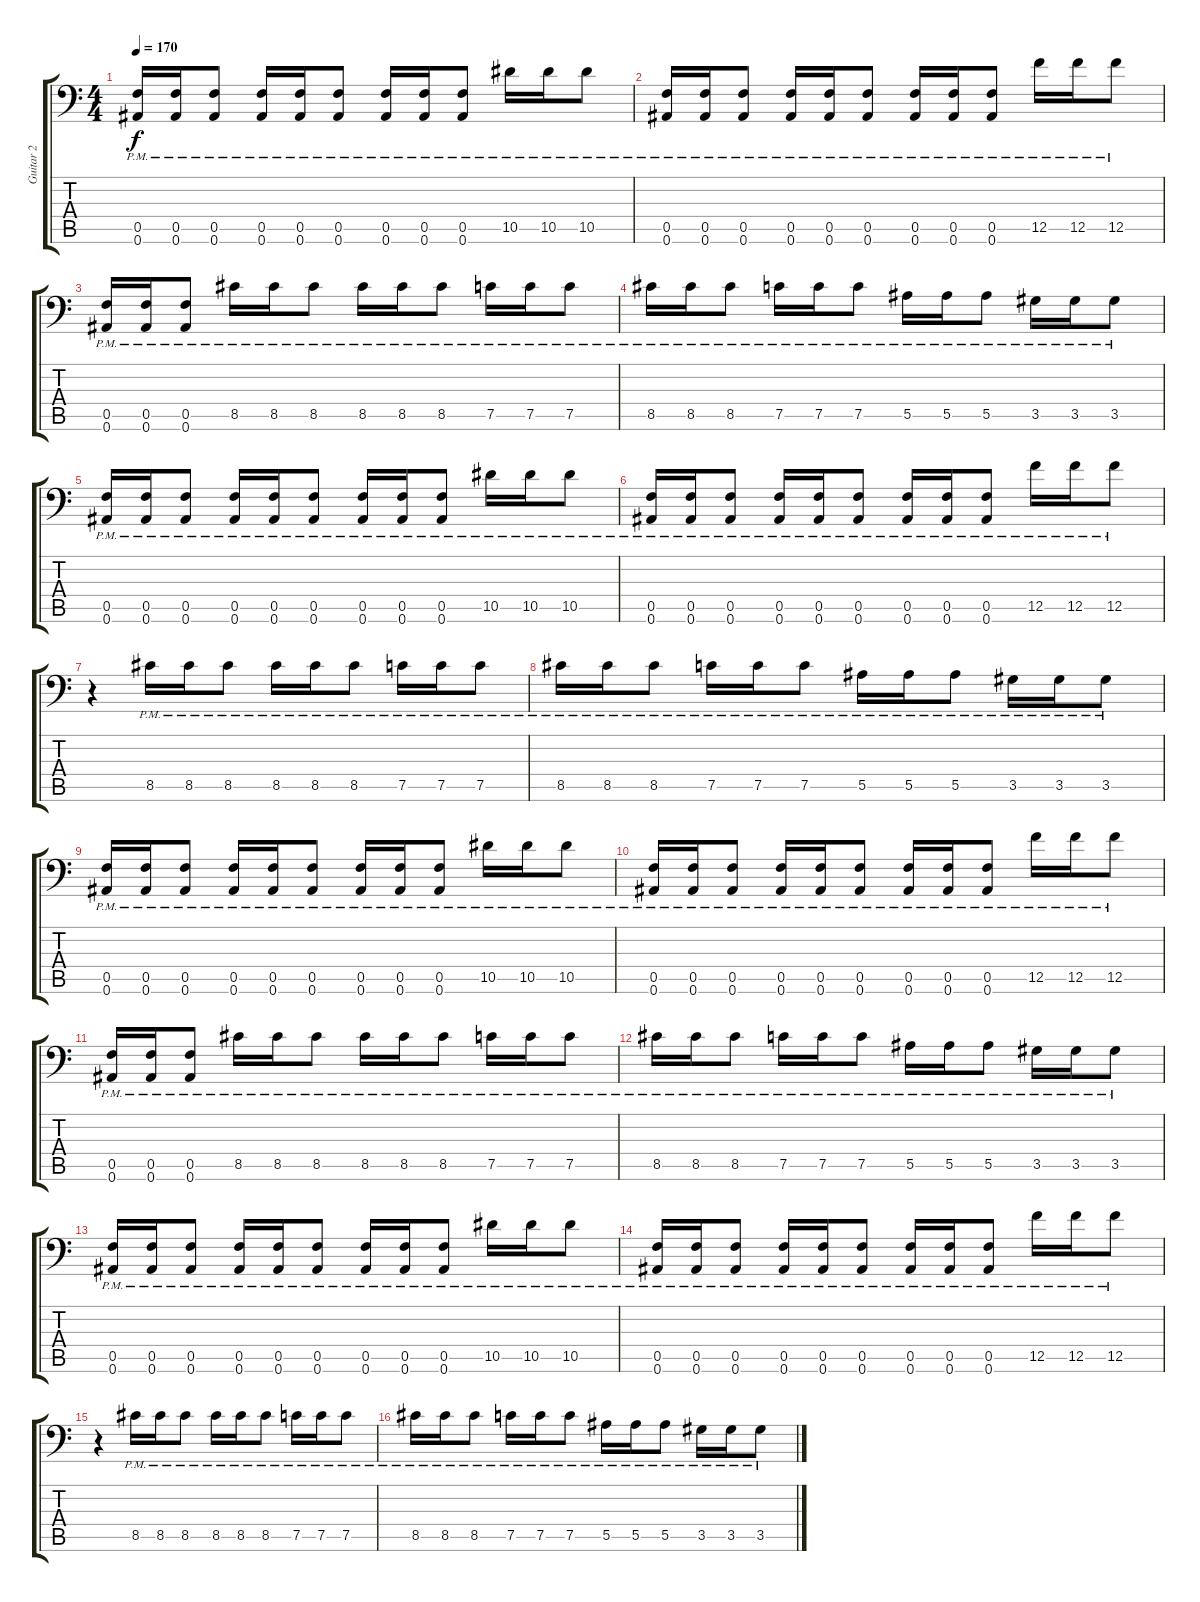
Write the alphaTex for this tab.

\track ("Guitar 2" "Guitar 2") {instrument distortionguitar}
\staff {score tabs}
\tuning (C4 G3 Eb3 Bb2 F2 Bb1) {hide}
\ts (4 4)
\tempo 170
\clef f4
\ks c
(0.5{pm} 0.6{pm}).16{dy f} (0.5{pm} 0.6{pm}).16 (0.5{pm} 0.6{pm}).8 (0.5{pm} 0.6{pm}).16 (0.5{pm} 0.6{pm}).16 (0.5{pm} 0.6{pm}).8 (0.5{pm} 0.6{pm}).16 (0.5{pm} 0.6{pm}).16 (0.5{pm} 0.6{pm}).8 10.5{pm}.16 10.5{pm}.16 10.5{pm}.8 |
(0.5{pm} 0.6{pm}).16 (0.5{pm} 0.6{pm}).16 (0.5{pm} 0.6{pm}).8 (0.5{pm} 0.6{pm}).16 (0.5{pm} 0.6{pm}).16 (0.5{pm} 0.6{pm}).8 (0.5{pm} 0.6{pm}).16 (0.5{pm} 0.6{pm}).16 (0.5{pm} 0.6{pm}).8 12.5{pm}.16 12.5{pm}.16 12.5{pm}.8 |
(0.5{pm} 0.6{pm}).16 (0.5{pm} 0.6{pm}).16 (0.5{pm} 0.6{pm}).8 8.5{pm}.16 8.5{pm}.16 8.5{pm}.8 8.5{pm}.16 8.5{pm}.16 8.5{pm}.8 7.5{pm}.16 7.5{pm}.16 7.5{pm}.8 |
8.5{pm}.16 8.5{pm}.16 8.5{pm}.8 7.5{pm}.16 7.5{pm}.16 7.5{pm}.8 5.5{pm}.16 5.5{pm}.16 5.5{pm}.8 3.5{pm}.16 3.5{pm}.16 3.5{pm}.8 |
(0.5{pm} 0.6{pm}).16 (0.5{pm} 0.6{pm}).16 (0.5{pm} 0.6{pm}).8 (0.5{pm} 0.6{pm}).16 (0.5{pm} 0.6{pm}).16 (0.5{pm} 0.6{pm}).8 (0.5{pm} 0.6{pm}).16 (0.5{pm} 0.6{pm}).16 (0.5{pm} 0.6{pm}).8 10.5{pm}.16 10.5{pm}.16 10.5{pm}.8 |
(0.5{pm} 0.6{pm}).16 (0.5{pm} 0.6{pm}).16 (0.5{pm} 0.6{pm}).8 (0.5{pm} 0.6{pm}).16 (0.5{pm} 0.6{pm}).16 (0.5{pm} 0.6{pm}).8 (0.5{pm} 0.6{pm}).16 (0.5{pm} 0.6{pm}).16 (0.5{pm} 0.6{pm}).8 12.5{pm}.16 12.5{pm}.16 12.5{pm}.8 |
r.4 8.5{pm}.16 8.5{pm}.16 8.5{pm}.8 8.5{pm}.16 8.5{pm}.16 8.5{pm}.8 7.5{pm}.16 7.5{pm}.16 7.5{pm}.8 |
8.5{pm}.16 8.5{pm}.16 8.5{pm}.8 7.5{pm}.16 7.5{pm}.16 7.5{pm}.8 5.5{pm}.16 5.5{pm}.16 5.5{pm}.8 3.5{pm}.16 3.5{pm}.16 3.5{pm}.8 |
(0.5{pm} 0.6{pm}).16 (0.5{pm} 0.6{pm}).16 (0.5{pm} 0.6{pm}).8 (0.5{pm} 0.6{pm}).16 (0.5{pm} 0.6{pm}).16 (0.5{pm} 0.6{pm}).8 (0.5{pm} 0.6{pm}).16 (0.5{pm} 0.6{pm}).16 (0.5{pm} 0.6{pm}).8 10.5{pm}.16 10.5{pm}.16 10.5{pm}.8 |
(0.5{pm} 0.6{pm}).16 (0.5{pm} 0.6{pm}).16 (0.5{pm} 0.6{pm}).8 (0.5{pm} 0.6{pm}).16 (0.5{pm} 0.6{pm}).16 (0.5{pm} 0.6{pm}).8 (0.5{pm} 0.6{pm}).16 (0.5{pm} 0.6{pm}).16 (0.5{pm} 0.6{pm}).8 12.5{pm}.16 12.5{pm}.16 12.5{pm}.8 |
(0.5{pm} 0.6{pm}).16 (0.5{pm} 0.6{pm}).16 (0.5{pm} 0.6{pm}).8 8.5{pm}.16 8.5{pm}.16 8.5{pm}.8 8.5{pm}.16 8.5{pm}.16 8.5{pm}.8 7.5{pm}.16 7.5{pm}.16 7.5{pm}.8 |
8.5{pm}.16 8.5{pm}.16 8.5{pm}.8 7.5{pm}.16 7.5{pm}.16 7.5{pm}.8 5.5{pm}.16 5.5{pm}.16 5.5{pm}.8 3.5{pm}.16 3.5{pm}.16 3.5{pm}.8 |
(0.5{pm} 0.6{pm}).16 (0.5{pm} 0.6{pm}).16 (0.5{pm} 0.6{pm}).8 (0.5{pm} 0.6{pm}).16 (0.5{pm} 0.6{pm}).16 (0.5{pm} 0.6{pm}).8 (0.5{pm} 0.6{pm}).16 (0.5{pm} 0.6{pm}).16 (0.5{pm} 0.6{pm}).8 10.5{pm}.16 10.5{pm}.16 10.5{pm}.8 |
(0.5{pm} 0.6{pm}).16 (0.5{pm} 0.6{pm}).16 (0.5{pm} 0.6{pm}).8 (0.5{pm} 0.6{pm}).16 (0.5{pm} 0.6{pm}).16 (0.5{pm} 0.6{pm}).8 (0.5{pm} 0.6{pm}).16 (0.5{pm} 0.6{pm}).16 (0.5{pm} 0.6{pm}).8 12.5{pm}.16 12.5{pm}.16 12.5{pm}.8 |
r.4 8.5{pm}.16 8.5{pm}.16 8.5{pm}.8 8.5{pm}.16 8.5{pm}.16 8.5{pm}.8 7.5{pm}.16 7.5{pm}.16 7.5{pm}.8 |
8.5{pm}.16 8.5{pm}.16 8.5{pm}.8 7.5{pm}.16 7.5{pm}.16 7.5{pm}.8 5.5{pm}.16 5.5{pm}.16 5.5{pm}.8 3.5{pm}.16 3.5{pm}.16 3.5{pm}.8
